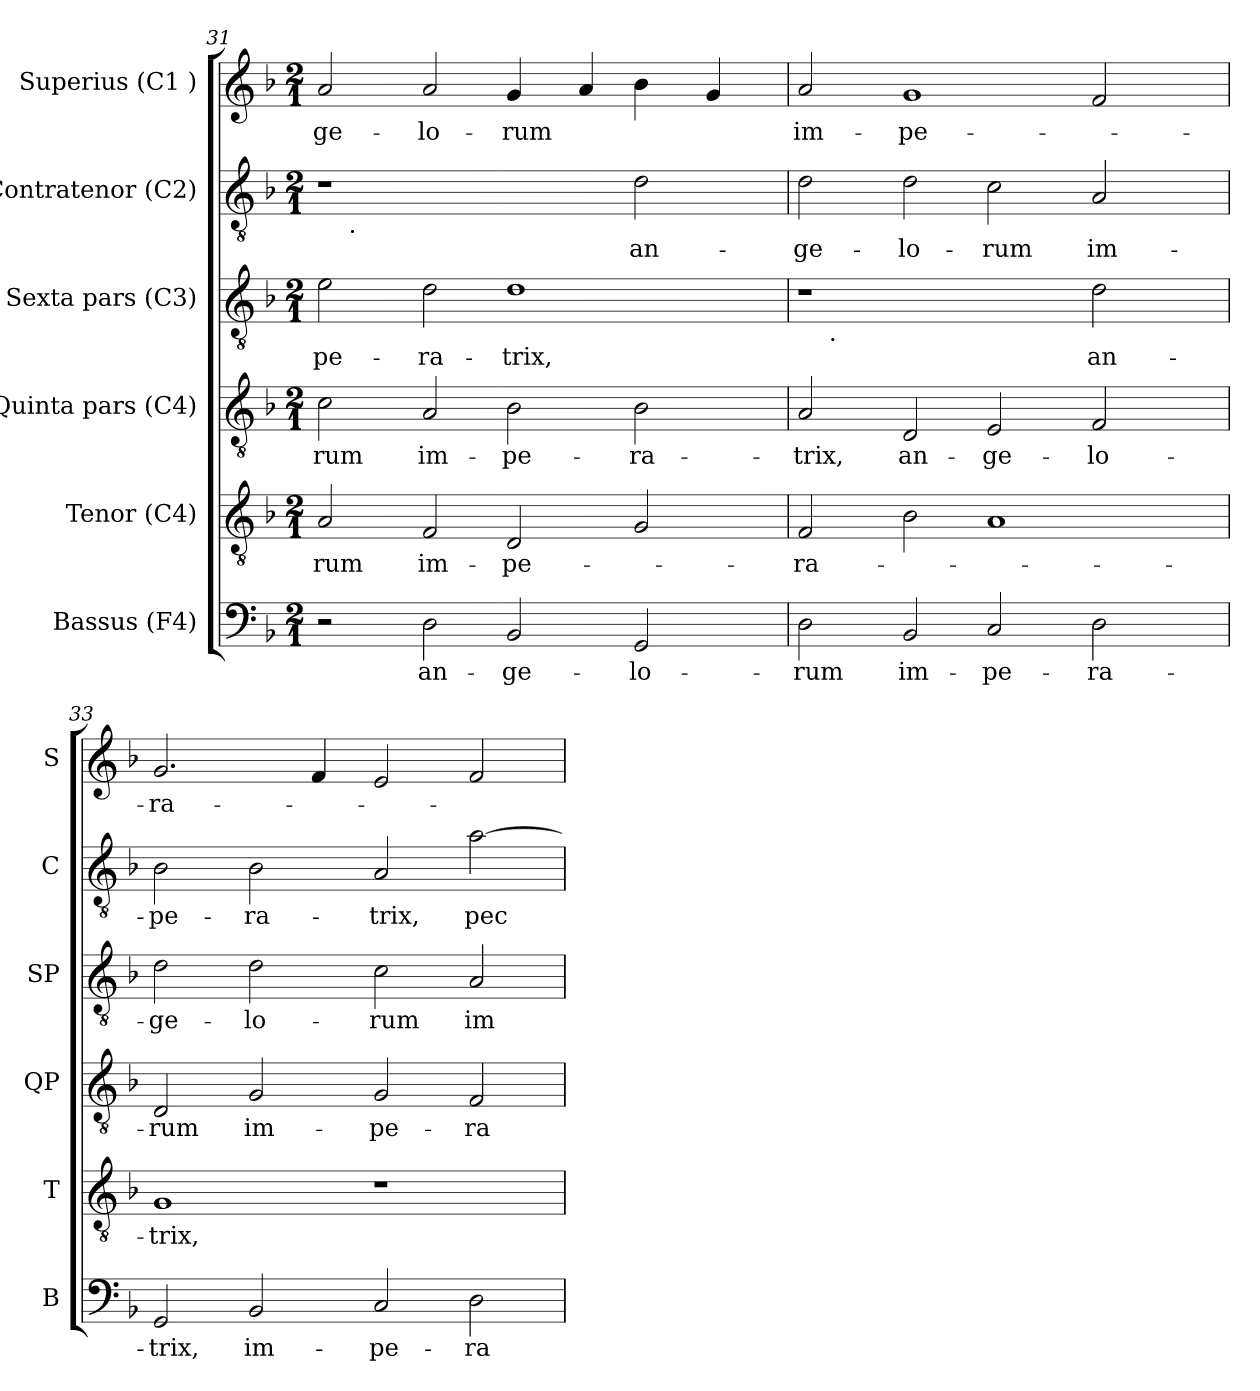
**kern	**text	**kern	**text	**kern	**text	**kern	**text	**kern	**text	**kern	**text
*part6	*part6	*part5	*part5	*part4	*part4	*part3	*part3	*part2	*part2	*part1	*part1
*staff6	*staff6	*staff5	*staff5	*staff4	*staff4	*staff3	*staff3	*staff2	*staff2	*staff1	*staff1
*I"Bassus (F4)	*	*I"Tenor (C4)	*	*I"Quinta pars (C4)	*	*I"Sexta pars (C3)	*	*I"Contratenor (C2)	*	*I"Superius (C1 )	*
*I'B	*	*I'T	*	*I'QP	*	*I'SP	*	*I'C	*	*I'S	*
*clefF4	*	*clefGv2	*	*clefGv2	*	*clefGv2	*	*clefGv2	*	*clefG2	*
*k[b-]	*	*k[b-]	*	*k[b-]	*	*k[b-]	*	*k[b-]	*	*k[b-]	*
*F:	*	*F:	*	*F:	*	*F:	*	*F:	*	*F:	*
*M2/1	*	*M2/1	*	*M2/1	*	*M2/1	*	*M2/1	*	*M2/1	*
=31	=31	=31	=31	=31	=31	=31	=31	=31	=31	=31	=31
!	!	!	!LO:LY:b:cj	!	!LO:LY:b:cj	!	!LO:LY:b:cj	!	!	!	!LO:LY:b:cj
*	*	*	*	*	*	*	*	*^	*	*	*
2r	.	2A/	-rum	2c\	-rum	2e\	-pe-	1r	16.ryy	.	2a/	-ge-
!	!	!	!	!	!	!	!	!	!LO:TX:b:t=.	!	!	!
.	.	.	.	.	.	.	.	.	1ryy	.	.	.
!	!LO:LY:b:cj	!	!LO:LY:b:cj	!	!LO:LY:b:cj	!	!LO:LY:b:cj	!	!	!	!	!LO:LY:b:cj
2D\	an-	2F/	im-	2A/	im-	2d\	-ra-	.	.	.	2a/	-lo-
!	!LO:LY:b:cj	!	!LO:LY:b:cj	!	!LO:LY:b:cj	!	!LO:LY:b:cj	!	!	!	!	!LO:LY:b
2BB-/	-ge-	2D/	-pe-	2B-\	-pe-	1d	-trix,	2ryy	.	.	4g/	-rum
.	.	.	.	.	.	.	.	.	2ryy	.	.	.
.	.	.	.	.	.	.	.	.	.	.	4a/	.
!	!LO:LY:b:cj	!	!	!	!LO:LY:b:cj	!	!	!	!	!LO:LY:b:cj	!	!
2GG/	-lo-	2G/	.	2B-\	-ra-	.	.	2d\	.	an-	4b-\	.
.	.	.	.	.	.	.	.	.	4ryy	.	.	.
.	.	.	.	.	.	.	.	.	.	.	4g/	.
.	.	.	.	.	.	.	.	.	8ryy	.	.	.
.	.	.	.	.	.	.	.	.	32ryy	.	.	.
=32	=32	=32	=32	=32	=32	=32	=32	=32	=32	=32	=32	=32
!	!LO:LY:b:cj	!	!LO:LY:b:cj	!	!LO:LY:b:cj	!	!	!	!	!LO:LY:b:cj	!	!LO:LY:b:cj
*	*	*	*	*	*	*^	*	*v	*v	*	*	*
2D\	-rum	2F/	-ra-	2A/	-trix,	1r	16.ryy	.	2d\	-ge-	2a/	im-
!	!	!	!	!	!	!	!LO:TX:b:t=.	!	!	!	!	!
.	.	.	.	.	.	.	1ryy	.	.	.	.	.
!	!LO:LY:b:cj	!	!	!	!LO:LY:b:cj	!	!	!	!	!LO:LY:b:cj	!	!LO:LY:b:cj
2BB-/	im-	2B-\	.	2D/	an-	.	.	.	2d\	-lo-	1g	-pe-
!	!LO:LY:b:cj	!	!	!	!LO:LY:b:cj	!	!	!	!	!LO:LY:b:cj	!	!
2C/	-pe-	1A	.	2E/	-ge-	2ryy	.	.	2c\	-rum	.	.
.	.	.	.	.	.	.	2ryy	.	.	.	.	.
!	!LO:LY:b:cj	!	!	!	!LO:LY:b:cj	!	!	!LO:LY:b:cj	!	!LO:LY:b:cj	!	!
2D\	-ra-	.	.	2F/	-lo-	2d\	.	an-	2A/	im-	2f/	.
.	.	.	.	.	.	.	4ryy	.	.	.	.	.
.	.	.	.	.	.	.	8ryy	.	.	.	.	.
.	.	.	.	.	.	.	32ryy	.	.	.	.	.
=33	=33	=33	=33	=33	=33	=33	=33	=33	=33	=33	=33	=33
!	!LO:LY:b:cj	!	!LO:LY:b:cj	!	!LO:LY:b:cj	!	!	!LO:LY:b:cj	!	!LO:LY:b:cj	!	!LO:LY:b:cj
*	*	*	*	*	*	*v	*v	*	*	*	*	*
2GG/	-trix,	1G	-trix,	2D/	-rum	2d\	-ge-	2B-\	-pe-	2.g/	-ra-
!	!LO:LY:b:cj	!	!	!	!LO:LY:b:cj	!	!LO:LY:b:cj	!	!LO:LY:b:cj	!	!
2BB-/	im-	.	.	2G/	im-	2d\	-lo-	2B-\	-ra-	.	.
.	.	.	.	.	.	.	.	.	.	4f/	.
!	!LO:LY:b:cj	!	!	!	!LO:LY:b:cj	!	!LO:LY:b:cj	!	!LO:LY:b:cj	!	!
2C/	-pe-	1r	.	2G/	-pe-	2c\	-rum	2A/	-trix,	2e/	.
!	!LO:LY:b:cj	!	!	!	!LO:LY:b:cj	!	!LO:LY:b:cj	!	!LO:LY:b	!	!
2D\	-ra-	.	.	2F/	-ra-	2A/	im-	[<2a\	pec-	2f/	.
=	=	=	=	=	=	=	=	=	=	=	=
*-	*-	*-	*-	*-	*-	*-	*-	*-	*-	*-	*-
